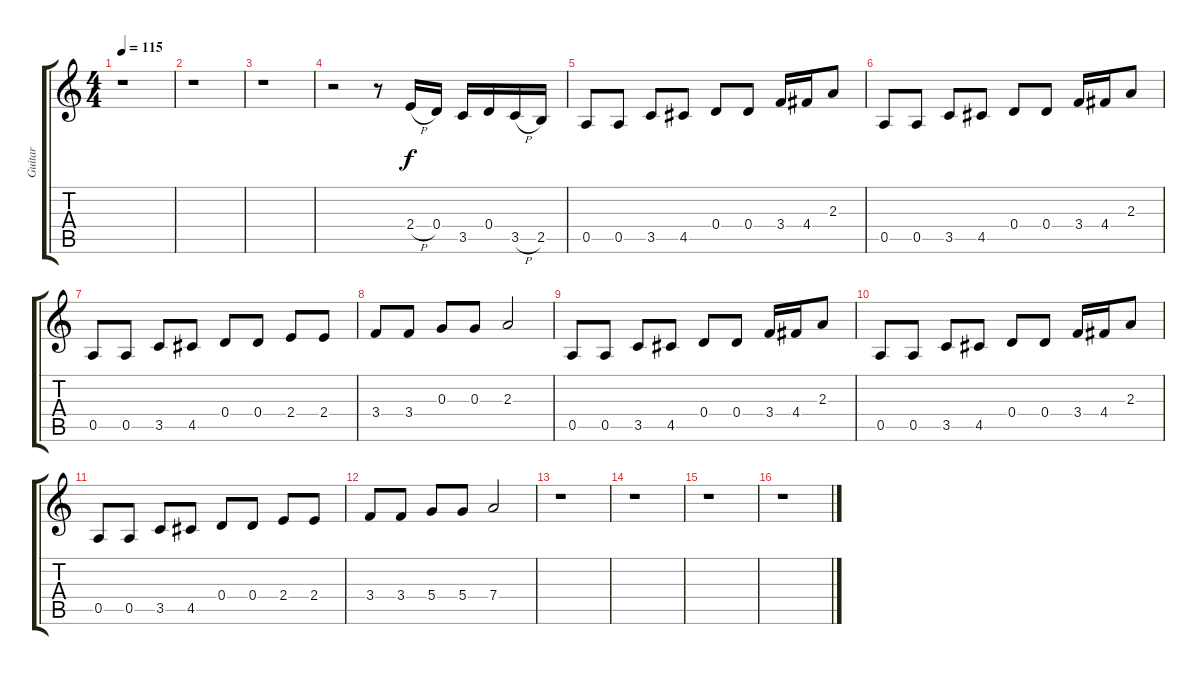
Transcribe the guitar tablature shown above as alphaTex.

\track ("Guitar" "Guitar") {instrument overdrivenguitar}
\staff {score tabs}
\tuning (E4 B3 G3 D3 A2 E2) {hide}
\ts (4 4)
\tempo 115
\clef g2
\ks c
r.1{dy f} |
r.1 |
r.1 |
r.2 r.8 2.4{h}.16 0.4.16 3.5.16 0.4.16 3.5{h}.16 2.5.16 |
0.5.8 0.5.8 3.5.8 4.5.8 0.4.8 0.4.8 3.4.16 4.4.16 2.3.8 |
0.5.8 0.5.8 3.5.8 4.5.8 0.4.8 0.4.8 3.4.16 4.4.16 2.3.8 |
0.5.8 0.5.8 3.5.8 4.5.8 0.4.8 0.4.8 2.4.8 2.4.8 |
3.4.8 3.4.8 0.3.8 0.3.8 2.3.2 |
0.5.8 0.5.8 3.5.8 4.5.8 0.4.8 0.4.8 3.4.16 4.4.16 2.3.8 |
0.5.8 0.5.8 3.5.8 4.5.8 0.4.8 0.4.8 3.4.16 4.4.16 2.3.8 |
0.5.8 0.5.8 3.5.8 4.5.8 0.4.8 0.4.8 2.4.8 2.4.8 |
3.4.8 3.4.8 5.4.8 5.4.8 7.4.2 |
r.1 |
r.1 |
r.1 |
r.1
